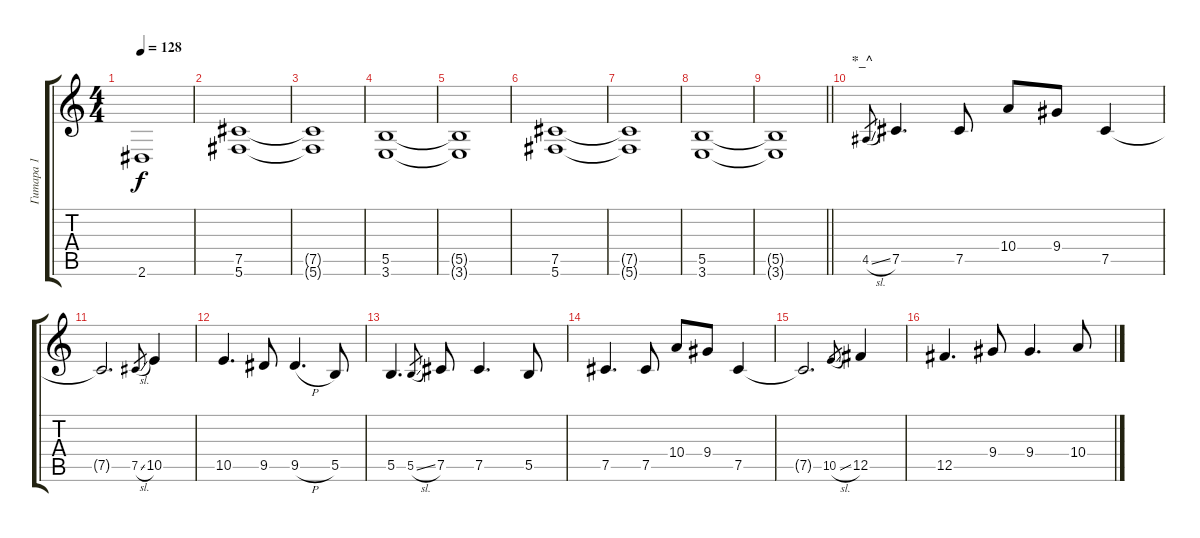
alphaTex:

\track ("Гитара 1" "Гитара 1") {instrument distortionguitar}
\staff {score tabs}
\tuning (Db4 Ab3 E3 B2 Gb2 Db2) {hide}
\ts (4 4)
\tempo 128
\clef g2
\ks c
2.6{t}.1{dy f} |
(7.5 5.6).1 |
(7.5{t} 5.6{t}).1 |
(5.5 3.6).1 |
(5.5{t} 3.6{t}).1 |
(7.5 5.6).1 |
(7.5{t} 5.6{t}).1 |
(5.5 3.6).1 |
\barLineRight lightlight
(5.5{t} 3.6{t}).1 |
\section ("" "*_^")
4.5{sl}.8{gr} 7.5.4{d} 7.5.8 10.4.8 9.4.8 7.5.4 |
7.5{t}.2{d} 7.5{sl}.8{gr} 10.5.4 |
10.5.4{d} 9.5.8 9.5{h}.4{d} 5.5.8 |
5.5.4{d} 5.5{sl}.8{gr} 7.5.8 7.5.4{d} 5.5.8 |
7.5.4{d} 7.5.8 10.4.8 9.4.8 7.5.4 |
7.5{t}.2{d} 10.5{sl}.8{gr} 12.5.4 |
12.5.4{d} 9.4.8 9.4.4{d} 10.4.8
